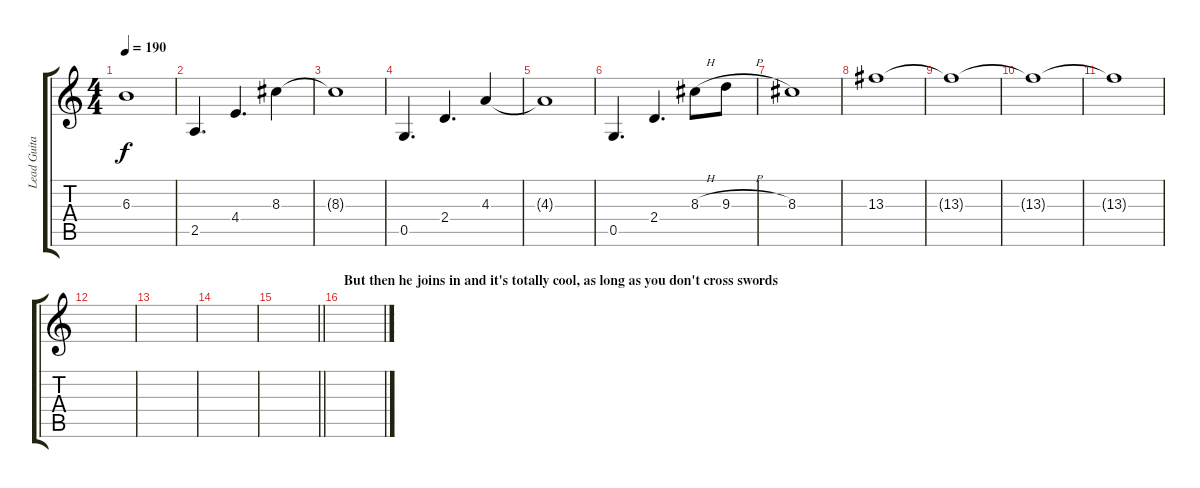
\track ("Lead Guitar" "Lead Guita") {instrument distortionguitar}
\staff {score tabs}
\tuning (D4 A3 F3 C3 G2 D2) {hide}
\ts (4 4)
\tempo 190
\clef g2
\ks c
6.3{t}.1{dy f} |
2.5.4{d} 4.4.4{d} 8.3.4 |
8.3{t}.1 |
0.5.4{d} 2.4.4{d} 4.3.4 |
4.3{t}.1 |
0.5.4{d} 2.4.4{d} 8.3{h}.8 9.3{h}.8 |
8.3.1 |
13.3.1 |
13.3{t}.1 |
13.3{t}.1 |
13.3{t}.1 |
|
|
|
\barLineRight lightlight
|
\section ("" "But then he joins in and it's totally cool, as long as you don't cross swords")
